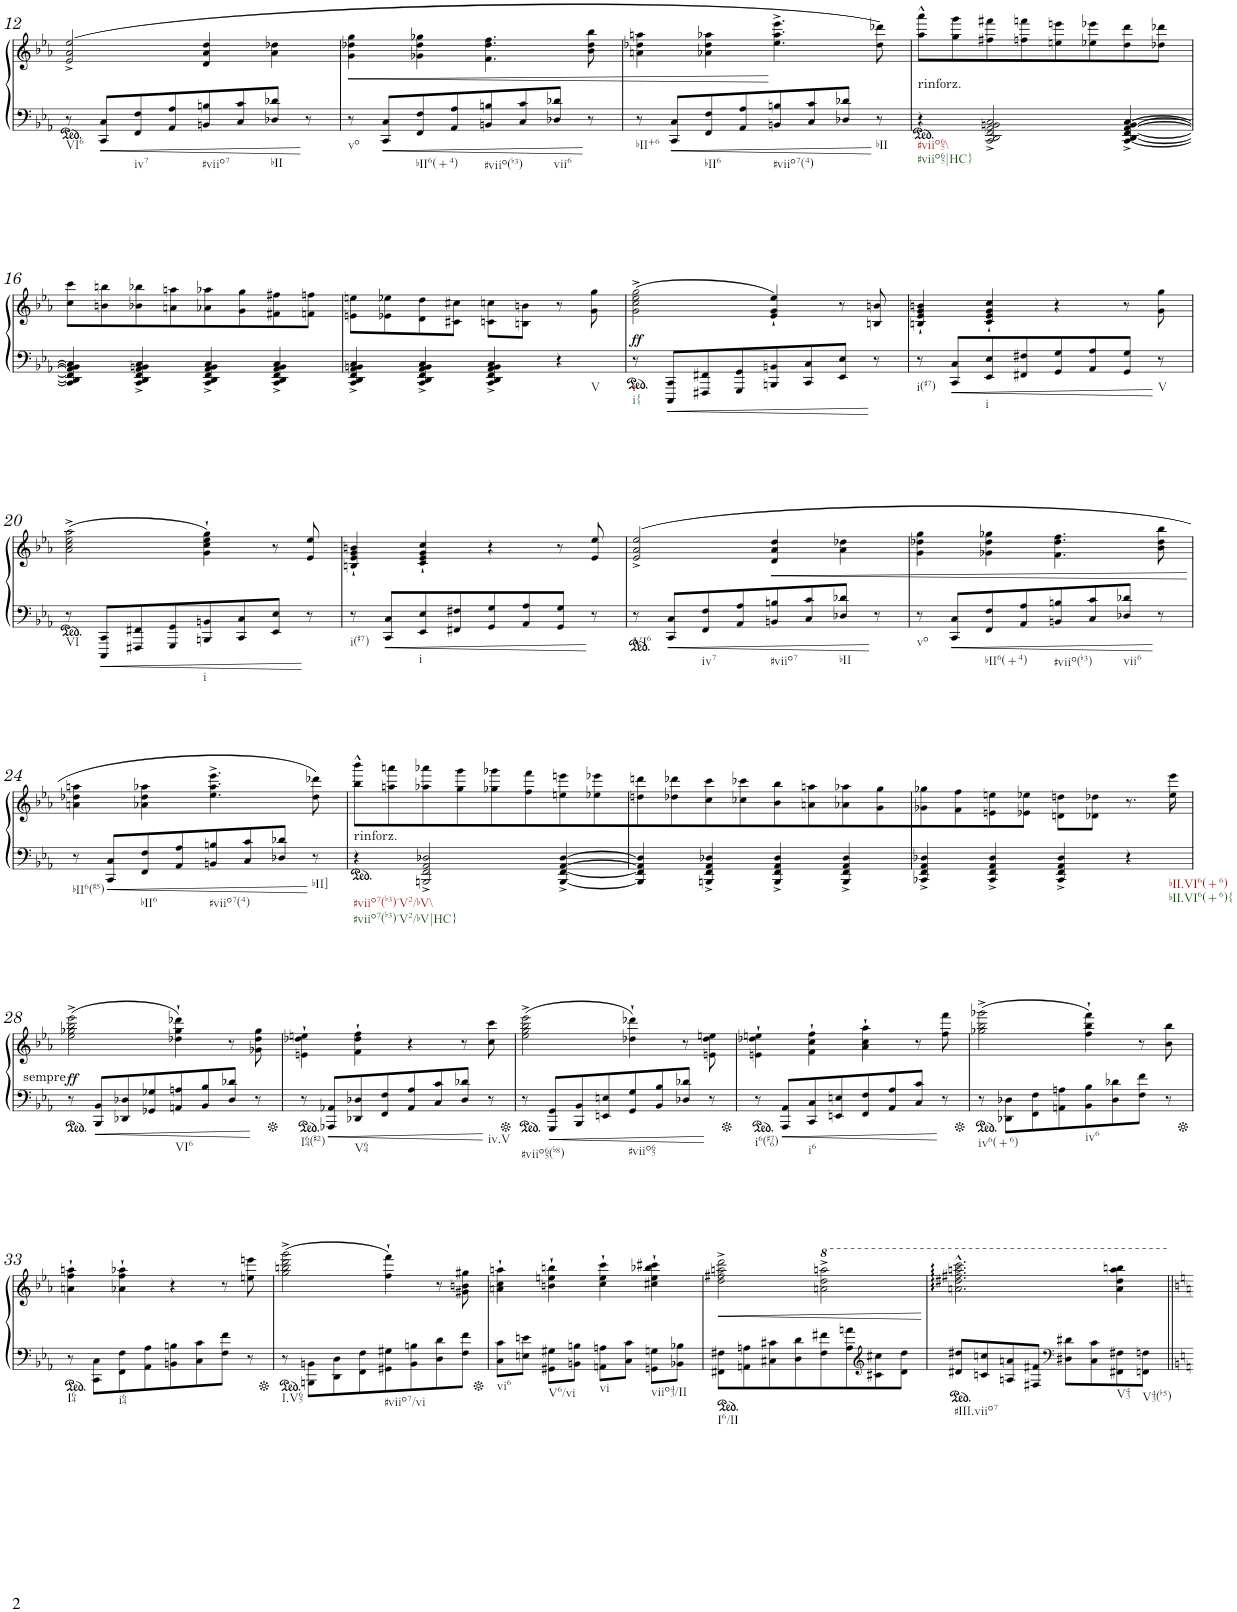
**kern	**kern	**dynam
*part1	*part1	*part1
*staff2	*staff1	*staff1/2
*I"Piano	*	*
*I'Pno.	*	*
!!LO:PB:g=z
*clefF4	*clefG2	*
*k[b-e-a-]	*k[b-e-a-]	*
*M2/2	*M2/2	*
*met(c|)	*met(c|)	*
=12	=12	=12
!LO:TX:b:t=VI6	!	!
8r	(2e-/^ 2a-/^ 2ee-/^	.
8CC/ 8C/L	.	.
!LO:TX:b:t=iv7	!	!
8FF/ 8F/	.	.
8AA-/ 8A-/	.	.
!LO:TX:b:t=#viio7	!	!
8BBn/ 8Bn/	4d/ 4a-/ 4dd/	.
8C/ 8c/	.	.
!LO:TX:b:t=bII	!	!
8D-X/ 8d-X/J	4a-\ 4dd-X\	.
8r	.	.
=13	=13	=13
!LO:TX:b:t=vo	!	!
!	!	!LO:HP:b
8r	4g\ 4dd-X\ 4gg\	<
8CC/ 8C/L	.	.
!LO:TX:b:t=bII6(+4)	!	!
8FF/ 8F/	4g-X\ 4dd-\ 4gg-X\	.
8AA-/ 8A-/	.	.
!LO:TX:b:t=#viio(b3)	!	!
8BBn/ 8Bn/	4.f\ 4.dd-\ 4.ff\	.
8C/ 8c/	.	.
!LO:TX:b:t=vii6	!	!
8D-X/ 8d-X/J	.	.
8r	8b-\ 8dd-\ 8bb-\	.
=14	=14	=14
!LO:TX:b:t=bII+6	!	!
8r	4an\ 4dd-X\ 4aan\	.
8CC/ 8C/L	.	.
!LO:TX:b:t=bII6	!	!
8FF/ 8F/	4a-X\ 4dd-\ 4aa-X\	.
8AA-/ 8A-/	.	.
!LO:TX:b:t=#viio7(4)	!	!
8BBn/ 8Bn/	4.ee-\^ 4.aa-\^ 4.eee-\^	[
8C/ 8c/	.	.
8D-X/ 8d-X/J	.	.
!LO:TX:b:t=bII	!	!
8r	8dd-\ 8ddd-X\)	.
=15	=15	=15
!	!LO:TX:b:t=rinforz.	!
!LO:TX:b:t=#viio65\\	!	!
!LO:TX:b:t=#viio65|HC}	!	!
4r	8aa-\^^ 8aaa-\^^L	.
.	8gg\ 8ggg\	.
2CC/^ 2DD/^ 2FF/^ 2AA-/^ 2BBn/^ 2C/^	8ff#X\ 8fff#X\	.
.	8ffn\ 8fffn\	.
.	8een\ 8eeen\	.
.	8ee-X\ 8eee-X\	.
[4CC/^ [4DD/^ [4FF/^ [4AA-/^ [4BB/^ [4C/^	8dd\ 8ddd\	.
.	8dd-X\ 8ddd-X\J	.
!!LO:LB:g=z
=16	=16	=16
4CC/] 4DD/] 4FF/] 4AA-/] 4BB/] 4C/]	8cc\ 8ccc\L	.
.	8bn\ 8bbn\	.
4CC/^ 4DD/^ 4FF/^ 4AA-/^ 4BBn/^ 4C/^	8b-X\ 8bb-X\	.
.	8an\ 8aan\	.
4CC/^ 4DD/^ 4FF/^ 4AA-/^ 4BB/^ 4C/^	8a-X\ 8aa-X\	.
.	8g\ 8gg\	.
4CC/^ 4DD/^ 4FF/^ 4AA-/^ 4BB/^ 4C/^	8f#X\ 8ff#X\	.
.	8fn\ 8ffn\J	.
=17	=17	=17
4CC/^ 4DD/^ 4FF/^ 4AA-/^ 4BBn/^ 4C/^	8en\ 8een\L	.
.	8e-X\ 8ee-X\	.
4CC/^ 4DD/^ 4FF/^ 4AA-/^ 4BB/^ 4C/^	8d\ 8dd\	.
.	8c#X\ 8cc#X\J	.
4CC/^ 4DD/^ 4FF/^ 4AA-/^ 4BB/^ 4C/^	8cn\ 8ccn\L	.
.	8Bn\ 8bn\J	.
!LO:TX:b:t=V	!	!
4r	8r	.
.	8g\ 8gg\	.
=18	=18	=18
!LO:TX:b:t=i	!	!
!LO:TX:b:t=i{	!	!
!	!	!LO:DY:b
8r	(2g\^ 2cc\^ 2ee-\^ 2gg\^	ff
8CCC/ 8CC/L	.	.
8FFF#X/ 8FF#X/	.	.
8GGG/ 8GG/	.	.
8BBBn/ 8BBn/	4e-/` 4g/` 4ee-/`)	.
8CC/ 8C/	.	.
8EE-/ 8E-/J	8r	.
8r	8Bn/ 8bn/	.
=19	=19	=19
!LO:TX:b:t=i(#7)	!	!
8r	4Bn/` 4e-/` 4g/` 4bn/`	.
8CC/ 8C/L	.	.
!LO:TX:b:t=i	!	!
8EE-/ 8E-/	4c/` 4e-/` 4g/` 4cc/`	.
8FF#X/ 8F#X/	.	.
8GG/ 8G/	4r	.
8AA-/ 8A-/	.	.
8GG/ 8G/J	8r	.
!LO:TX:b:t=V	!	!
8r	8g\ 8gg\	.
!!LO:LB:g=z
=20	=20	=20
!LO:TX:b:t=VI	!	!
8r	(2a-\^ 2cc\^ 2ee-\^ 2aa-\^	.
8CCC/ 8CC/L	.	.
8FFF#X/ 8FF#X/	.	.
8GGG/ 8GG/	.	.
!LO:TX:b:t=i	!	!
8BBBn/ 8BBn/	4g\` 4cc\` 4ee-\` 4gg\`)	.
8CC/ 8C/	.	.
8EE-/ 8E-/J	8r	.
8r	8e-/ 8ee-/	.
=21	=21	=21
!LO:TX:b:t=i(#7)	!	!
8r	4Bn/` 4e-/` 4g/` 4bn/`	.
8CC/ 8C/L	.	.
!LO:TX:b:t=i	!	!
8EE-/ 8E-/	4c/` 4e-/` 4g/` 4cc/`	.
8FF#X/ 8F#X/	.	.
8GG/ 8G/	4r	.
8AA-/ 8A-/	.	.
8GG/ 8G/J	8r	.
8r	8e-/ 8ee-/	.
=22	=22	=22
!LO:TX:b:t=VI6	!	!
8r	(2e-/^ 2a-/^ 2ee-/^	.
8CC/ 8C/L	.	.
!LO:TX:b:t=iv7	!	!
8FF/ 8F/	.	.
8AA-/ 8A-/	.	.
!LO:TX:b:t=#viio7	!	!
!	!	!LO:HP:b
8BBn/ 8Bn/	4d/ 4a-/ 4dd/	<
8C/ 8c/	.	.
!LO:TX:b:t=bII	!	!
8D-X/ 8d-X/J	4a-\ 4dd-X\	.
8r	.	.
=23	=23	=23
!LO:TX:b:t=vo	!	!
8r	4g\ 4dd-X\ 4gg\	.
8CC/ 8C/L	.	.
!LO:TX:b:t=bII6(+4)	!	!
8FF/ 8F/	4g-X\ 4dd-\ 4gg-X\	.
8AA-/ 8A-/	.	.
!LO:TX:b:t=#viio(b3)	!	!
8BBn/ 8Bn/	4.f\ 4.dd-\ 4.ff\	.
8C/ 8c/	.	.
!LO:TX:b:t=vii6	!	!
8D-X/ 8d-X/J	.	.
8r	8b-\ 8dd-\ 8bb-\	.
.	.	[
!!LO:LB:g=z
=24	=24	=24
!LO:TX:b:t=bII6(#5)	!	!
8r	4an\ 4dd-X\ 4aan\	.
8CC/ 8C/L	.	.
!LO:TX:b:t=bII6	!	!
8FF/ 8F/	4a-X\ 4dd-\ 4aa-X\	.
8AA-/ 8A-/	.	.
!LO:TX:b:t=#viio7(4)	!	!
8BBn/ 8Bn/	4.ee-\^ 4.aa-\^ 4.eee-\^	.
8C/ 8c/	.	.
8D-X/ 8d-X/J	.	.
!LO:TX:b:t=bII]	!	!
8r	8dd-\ 8ddd-X\)	.
=25	=25	=25
!	!LO:TX:b:t=rinforz.	!
!LO:TX:b:t=#viio7(b3)-V2/bV\\	!	!
!LO:TX:b:t=#viio7(b3)-V2/bV|HC}	!	!
4r	8bb-\^^ 8bbb-\^^L	.
.	8aan\ 8aaan\	.
2BBBn/^ 2FF/^ 2AA-/^ 2D-X/^	8aa-X\ 8aaa-X\	.
.	8gg\ 8ggg\	.
.	8gg-X\ 8ggg-X\	.
.	8ff\ 8fff\	.
[4BBB/^ [4FF/^ [4AA-/^ [4D-/^	8een\ 8eeen\	.
.	8ee-X\ 8eee-X\	.
=26	=26	=26
4BBB/] 4FF/] 4AA-/] 4D-/]	8ddn\ 8dddn\	.
.	8dd-X\ 8ddd-X\	.
4BBBn/^ 4FF/^ 4AA-/^ 4D-X/^	8cc\ 8ccc\	.
.	8cc-X\ 8ccc-X\	.
4BBB/^ 4FF/^ 4AA-/^ 4D-/^	8b-\ 8bb-\	.
.	8an\ 8aan\	.
4BBB/^ 4FF/^ 4AA-/^ 4D-/^	8a-X\ 8aa-X\	.
.	8g\ 8gg\	.
=27	=27	=27
4CC-X/^ 4FF/^ 4AA-/^ 4D-X/^	8g-X\ 8gg-X\	.
.	8f\ 8ff\	.
4CC-/^ 4FF/^ 4AA-/^ 4D-/^	8en\ 8een\	.
.	8e-X\ 8ee-X\J	.
4CC-/^ 4FF/^ 4AA-/^ 4D-/^	8dn\ 8ddn\L	.
.	8d-X\ 8dd-X\J	.
!LO:TX:b:t=bII.VI6(+6)	!	!
!LO:TX:b:t=bII.VI6(+6){	!	!
4r	8.r	.
.	16ee-\ 16eee-\	.
!!LO:LB:g=z
=28	=28	=28
!	!LO:TX:b:t=sempre	!
!	!	!LO:DY:b
8r	(2ee-\^ 2gg-X\^ 2bb-\^ 2eee-\^	ff
8BBB-/ 8BB-/L	.	.
8DD-X/ 8D-X/	.	.
8GG-X/ 8G-X/	.	.
!LO:TX:b:t=VI6	!	!
8AAn/ 8An/	4dd-X\` 4gg-\` 4ddd-X\`)	.
8BB-/ 8B-/	.	.
8D-/ 8d-X/J	8r	.
8r	8g-X\ 8dd-\ 8gg-\	.
=29	=29	=29
!LO:TX:b:t=I64(#2)	!	!
8r	4en\` 4dd-X\` 4een\`	.
8AAA-X/ 8AA-X/L	.	.
!LO:TX:b:t=V64	!	!
8DD-X/ 8D-X/	4f\` 4dd-\` 4ff\`	.
8FF/ 8F/	.	.
8AA-/ 8A-/	4r	.
8C/ 8c/	.	.
8D-/ 8d-X/J	8r	.
!LO:TX:b:t=iv.V	!	!
8r	8cc\ 8ccc\	.
=30	=30	=30
!LO:TX:b:t=#viio65(b8)	!	!
8r	(2ee-\^ 2gg\^ 2bb-\^ 2eee-\^	.
8GGG/ 8GG/L	.	.
8BBB-/ 8BB-/	.	.
8EEn/ 8En/	.	.
!LO:TX:b:t=#viio65	!	!
8GG/ 8G/	4dd-X\` 4ddd-X\`)	.
8BB-/ 8B-/	.	.
8D-X/ 8d-X/J	8r	.
8r	8en\ 8dd-\ 8een\	.
=31	=31	=31
!LO:TX:b:t=i6(#76)	!	!
8r	4en\` 4dd-X\` 4een\`	.
8AAA-/ 8AA-/L	.	.
!LO:TX:b:t=i6	!	!
8CC/ 8C/	4f\` 4cc\` 4ff\`	.
8EEn/ 8En/	.	.
8FF/ 8F/	4a-\` 4cc\` 4aa-\`	.
8AA-/ 8A-/	.	.
8C/ 8c/J	8r	.
8r	8ff\ 8fff\	.
=32	=32	=32
!LO:TX:b:t=iv6(+6)	!	!
8r	(2gg-X\^ 2bb-\^ 2ggg-X\^	.
8DD-X\ 8D-X\L	.	.
8FF\ 8F\	.	.
8AAn\ 8An\	.	.
!LO:TX:b:t=iv6	!	!
8BB-\ 8B-\	4ff\` 4bb-\` 4fff\`)	.
8D-\ 8d-X\	.	.
8F\ 8f\J	8r	.
8r	8b-\ 8bb-\	.
!!LO:LB:g=z
=33	=33	=33
!LO:TX:b:t=I64	!	!
8r	4an\` 4ff\` 4aan\`	.
8CC\ 8C\L	.	.
!LO:TX:b:t=i64	!	!
8FF\ 8F\	4a-X\` 4ff\` 4aa-X\`	.
8AA-\ 8A-\	.	.
8BBn\ 8Bn\	4r	.
8C\ 8c\	.	.
8F\ 8f\J	8r	.
8r	8een\ 8eeen\	.
=34	=34	=34
!LO:TX:b:t=I.V65	!	!
8r	(2gg\^ 2bbn\^ 2ddd\^ 2ggg\^	.
8BBBn\ 8BBn\L	.	.
8DD\ 8D\	.	.
8FF\ 8F\	.	.
!LO:TX:b:t=#viio7/vi	!	!
8GG#X\ 8G#X\	4ff\` 4fff\`)	.
8BB\ 8Bn\	.	.
8D\ 8d\	8r	.
8F\ 8f\J	8g#X\ 8bn\ 8gg#X\	.
=35	=35	=35
!LO:TX:b:t=vi6	!	!
8C\ 8c\L	4an\` 4cc\` 4aan\`	.
8En\ 8en\J	.	.
!LO:TX:b:t=V6/vi	!	!
8GG#X\ 8G#X\L	4bn\` 4een\` 4bbn\`	.
8BBn\ 8Bn\J	.	.
!LO:TX:b:t=vi	!	!
8AAn\ 8An\L	4cc\` 4ee\` 4ccc\`	.
8C\ 8c\J	.	.
!LO:TX:b:t=viio43/II	!	!
8GGn\ 8Gn\L	4cc#X\` 4ee\` 4bb-X\` 4ccc#X\`	.
8BB-X\ 8B-X\J	.	.
=36	=36	=36
!LO:TX:b:t=I6/II	!	!
!	!	!LO:HP:b
8FF#X\ 8F#X\L	2dd\^ 2ff#X\^ 2aan\^ 2ddd\^	<
8AAn\ 8An\	.	.
8C#X\ 8c#X\	.	.
8D\ 8d\	.	.
8F#\ 8f#X\	2aan\^ 2ddd\^ 2aaan\^	.
8A\ 8an\	.	.
*clefG2	*	*
8c#X\ 8cc#X\	.	.
8d\ 8dd\J	.	.
.	.	[
=37	=37	=37
!LO:TX:b:t=#III.viio7	!	!
8d#X/ 8dd#X/L	2.aan\^^ 2.ddd#X\^^ 2.fff#X\^^ 2.aaan\^^ 2.cccc\^^	.
8cn/ 8ccn/	.	.
8An/ 8an/	.	.
8F#X/ 8f#X/J	.	.
*clefF4	*	*
8D#X\ 8d#X\L	.	.
8C\ 8c\	.	.
!LO:TX:b:t=V43	!	!
8FF#X\ 8F#X\	4aa\ 4ddd#\ 4aaa\ 4bbbn\	.
!LO:TX:b:t=V43(b5)	!	!
8FFn\ 8Fn\J	.	.
=||	=||	=||
*-	*-	*-
